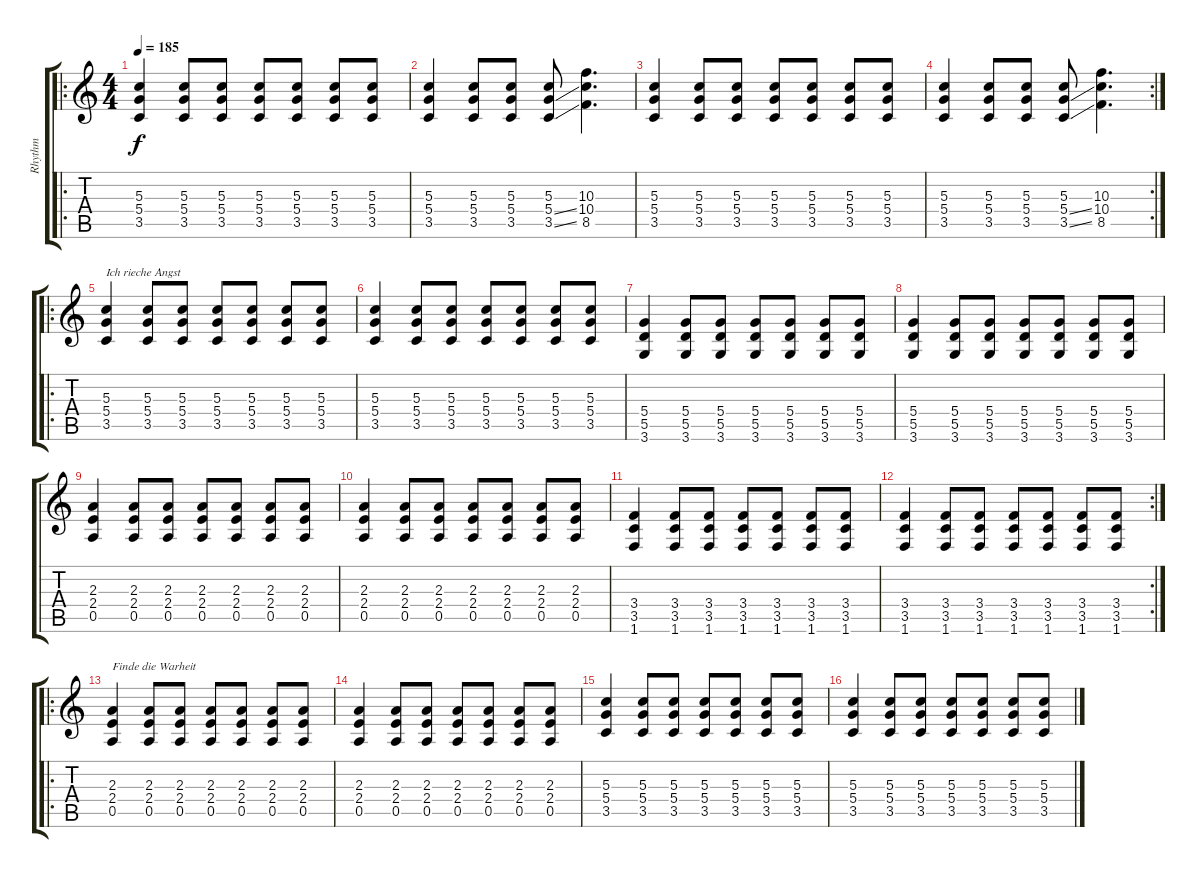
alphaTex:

\track ("Rhythm" "Rhythm") {instrument distortionguitar}
\staff {score tabs}
\tuning (E4 B3 G3 D3 A2 E2) {hide}
\ro
\ts (4 4)
\tempo 185
\clef g2
\ks c
(5.3 5.4 3.5).4{dy f instrument distortionguitar} (5.3 5.4 3.5).8 (5.3 5.4 3.5).8 (5.3 5.4 3.5).8 (5.3 5.4 3.5).8 (5.3 5.4 3.5).8 (5.3 5.4 3.5).8 |
(5.3 5.4 3.5).4 (5.3 5.4 3.5).8 (5.3 5.4 3.5).8 (5.3 5.4{ss} 3.5{ss}).8 (10.3 10.4 8.5).4{d} |
(5.3 5.4 3.5).4 (5.3 5.4 3.5).8 (5.3 5.4 3.5).8 (5.3 5.4 3.5).8 (5.3 5.4 3.5).8 (5.3 5.4 3.5).8 (5.3 5.4 3.5).8 |
\rc 2
(5.3 5.4 3.5).4 (5.3 5.4 3.5).8 (5.3 5.4 3.5).8 (5.3 5.4{ss} 3.5{ss}).8 (10.3 10.4 8.5).4{d} |
\ro
(5.3 5.4 3.5).4{txt "Ich rieche Angst"} (5.3 5.4 3.5).8 (5.3 5.4 3.5).8 (5.3 5.4 3.5).8 (5.3 5.4 3.5).8 (5.3 5.4 3.5).8 (5.3 5.4 3.5).8 |
(5.3 5.4 3.5).4 (5.3 5.4 3.5).8 (5.3 5.4 3.5).8 (5.3 5.4 3.5).8 (5.3 5.4 3.5).8 (5.3 5.4 3.5).8 (5.3 5.4 3.5).8 |
(5.4 5.5 3.6).4 (5.4 5.5 3.6).8 (5.4 5.5 3.6).8 (5.4 5.5 3.6).8 (5.4 5.5 3.6).8 (5.4 5.5 3.6).8 (5.4 5.5 3.6).8 |
(5.4 5.5 3.6).4 (5.4 5.5 3.6).8 (5.4 5.5 3.6).8 (5.4 5.5 3.6).8 (5.4 5.5 3.6).8 (5.4 5.5 3.6).8 (5.4 5.5 3.6).8 |
(2.3 2.4 0.5).4 (2.3 2.4 0.5).8 (2.3 2.4 0.5).8 (2.3 2.4 0.5).8 (2.3 2.4 0.5).8 (2.3 2.4 0.5).8 (2.3 2.4 0.5).8 |
(2.3 2.4 0.5).4 (2.3 2.4 0.5).8 (2.3 2.4 0.5).8 (2.3 2.4 0.5).8 (2.3 2.4 0.5).8 (2.3 2.4 0.5).8 (2.3 2.4 0.5).8 |
(3.4 3.5 1.6).4 (3.4 3.5 1.6).8 (3.4 3.5 1.6).8 (3.4 3.5 1.6).8 (3.4 3.5 1.6).8 (3.4 3.5 1.6).8 (3.4 3.5 1.6).8 |
\rc 2
(3.4 3.5 1.6).4 (3.4 3.5 1.6).8 (3.4 3.5 1.6).8 (3.4 3.5 1.6).8 (3.4 3.5 1.6).8 (3.4 3.5 1.6).8 (3.4 3.5 1.6).8 |
\ro
(2.3 2.4 0.5).4{txt "Finde die Warheit"} (2.3 2.4 0.5).8 (2.3 2.4 0.5).8 (2.3 2.4 0.5).8 (2.3 2.4 0.5).8 (2.3 2.4 0.5).8 (2.3 2.4 0.5).8 |
(2.3 2.4 0.5).4 (2.3 2.4 0.5).8 (2.3 2.4 0.5).8 (2.3 2.4 0.5).8 (2.3 2.4 0.5).8 (2.3 2.4 0.5).8 (2.3 2.4 0.5).8 |
(5.3 5.4 3.5).4 (5.3 5.4 3.5).8 (5.3 5.4 3.5).8 (5.3 5.4 3.5).8 (5.3 5.4 3.5).8 (5.3 5.4 3.5).8 (5.3 5.4 3.5).8 |
(5.3 5.4 3.5).4 (5.3 5.4 3.5).8 (5.3 5.4 3.5).8 (5.3 5.4 3.5).8 (5.3 5.4 3.5).8 (5.3 5.4 3.5).8 (5.3 5.4 3.5).8
